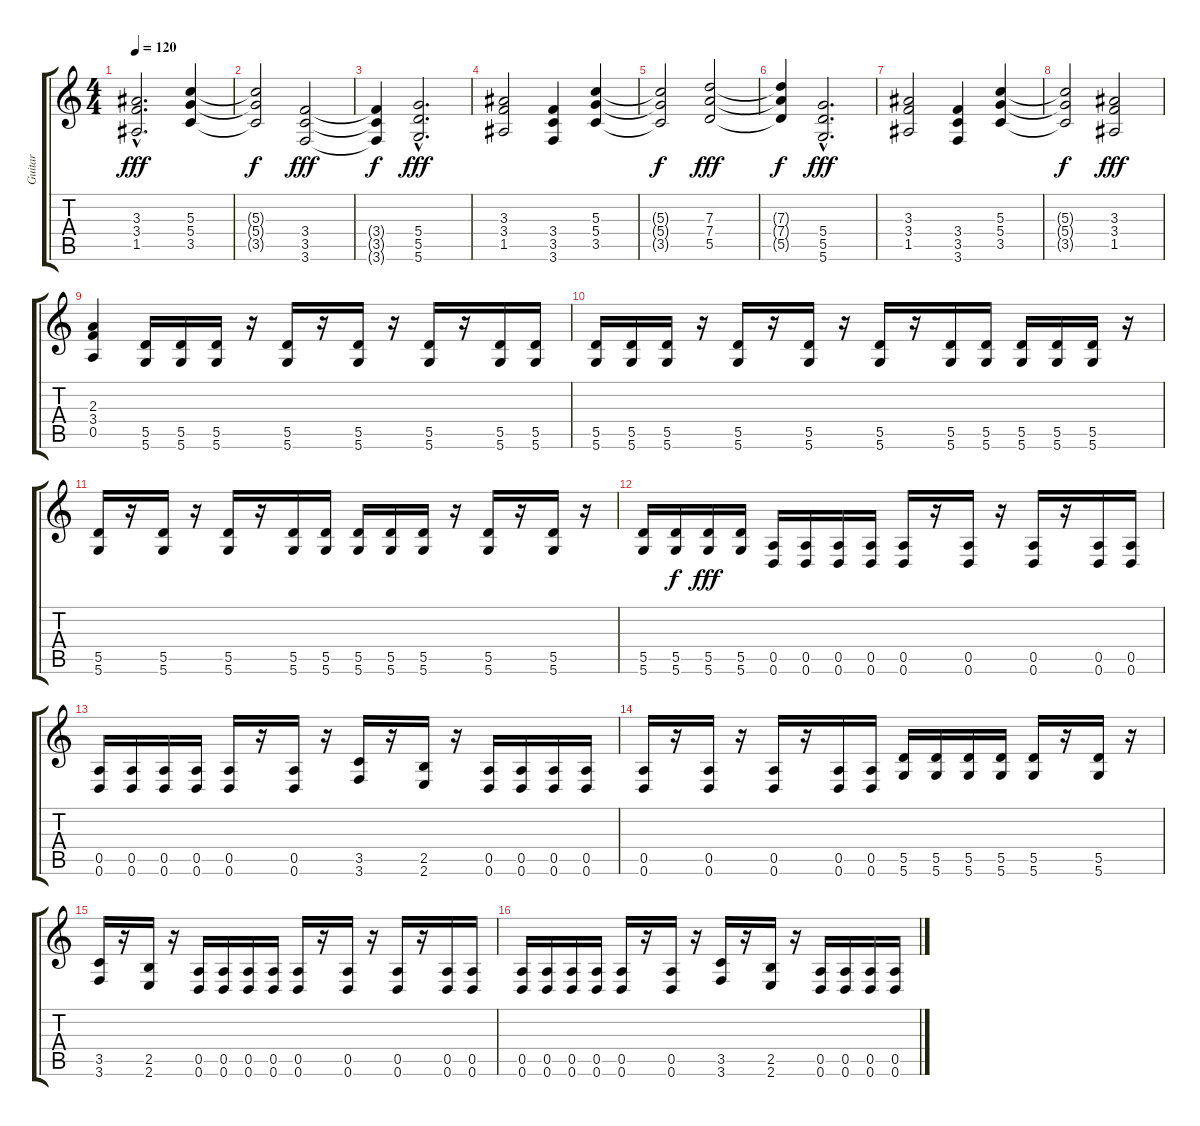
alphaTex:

\track ("Guitar" "Guitar") {instrument distortionguitar}
\staff {score tabs}
\tuning (E4 B3 G3 D3 A2 D2) {hide}
\ts (4 4)
\tempo 120
\clef g2
\ks c
(3.3{hac} 3.4{hac} 1.5{hac}).2{d dy fff} (5.3 5.4 3.5).4 |
(5.3{t} 5.4{t} 3.5{t}).2{dy f} (3.4 3.5 3.6).2{dy fff} |
(3.4{t} 3.5{t} 3.6{t}).4{dy f} (5.4{hac} 5.5{hac} 5.6{hac}).2{d dy fff} |
(3.3 3.4 1.5).2 (3.4 3.5 3.6).4 (5.3 5.4 3.5).4 |
(5.3{t} 5.4{t} 3.5{t}).2{dy f} (7.3 7.4 5.5).2{dy fff} |
(7.3{t} 7.4{t} 5.5{t}).4{dy f} (5.4{hac} 5.5{hac} 5.6{hac}).2{d dy fff} |
(3.3 3.4 1.5).2 (3.4 3.5 3.6).4 (5.3 5.4 3.5).4 |
(5.3{t} 5.4{t} 3.5{t}).2{dy f} (3.3 3.4 1.5).2{dy fff} |
(2.3 3.4 0.5).4 (5.5 5.6).16 (5.5 5.6).16 (5.5 5.6).16 r.16 (5.5 5.6).16 r.16 (5.5 5.6).16 r.16 (5.5 5.6).16 r.16 (5.5 5.6).16 (5.5 5.6).16 |
(5.5 5.6).16 (5.5 5.6).16 (5.5 5.6).16 r.16 (5.5 5.6).16 r.16 (5.5 5.6).16 r.16 (5.5 5.6).16 r.16 (5.5 5.6).16 (5.5 5.6).16 (5.5 5.6).16 (5.5 5.6).16 (5.5 5.6).16 r.16 |
(5.5 5.6).16 r.16 (5.5 5.6).16 r.16 (5.5 5.6).16 r.16 (5.5 5.6).16 (5.5 5.6).16 (5.5 5.6).16 (5.5 5.6).16 (5.5 5.6).16 r.16 (5.5 5.6).16 r.16 (5.5 5.6).16 r.16 |
(5.5 5.6).16 (5.5 5.6).16{dy f} (5.5 5.6).16{dy fff} (5.5 5.6).16 (0.5 0.6).16 (0.5 0.6).16 (0.5 0.6).16 (0.5 0.6).16 (0.5 0.6).16 r.16 (0.5 0.6).16 r.16 (0.5 0.6).16 r.16 (0.5 0.6).16 (0.5 0.6).16 |
(0.5 0.6).16 (0.5 0.6).16 (0.5 0.6).16 (0.5 0.6).16 (0.5 0.6).16 r.16 (0.5 0.6).16 r.16 (3.5 3.6).16 r.16 (2.5 2.6).16 r.16 (0.5 0.6).16 (0.5 0.6).16 (0.5 0.6).16 (0.5 0.6).16 |
(0.5 0.6).16 r.16 (0.5 0.6).16 r.16 (0.5 0.6).16 r.16 (0.5 0.6).16 (0.5 0.6).16 (5.5 5.6).16 (5.5 5.6).16 (5.5 5.6).16 (5.5 5.6).16 (5.5 5.6).16 r.16 (5.5 5.6).16 r.16 |
(3.5 3.6).16 r.16 (2.5 2.6).16 r.16 (0.5 0.6).16 (0.5 0.6).16 (0.5 0.6).16 (0.5 0.6).16 (0.5 0.6).16 r.16 (0.5 0.6).16 r.16 (0.5 0.6).16 r.16 (0.5 0.6).16 (0.5 0.6).16 |
(0.5 0.6).16 (0.5 0.6).16 (0.5 0.6).16 (0.5 0.6).16 (0.5 0.6).16 r.16 (0.5 0.6).16 r.16 (3.5 3.6).16 r.16 (2.5 2.6).16 r.16 (0.5 0.6).16 (0.5 0.6).16 (0.5 0.6).16 (0.5 0.6).16
